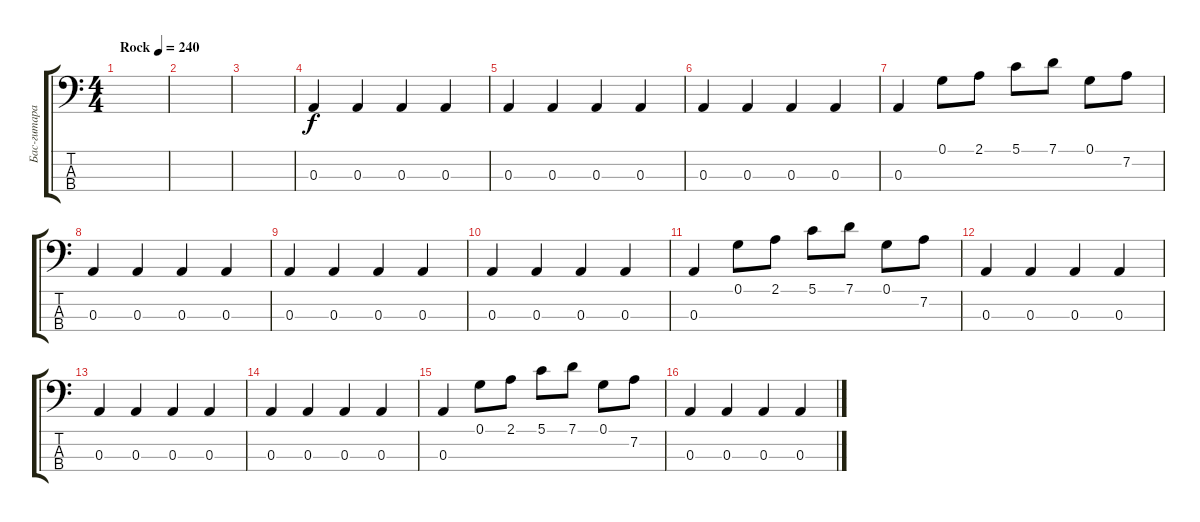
\track ("Бас-гитара" "Бас-гитара") {instrument electricbassfinger}
\staff {score tabs}
\tuning (G2 D2 A1 E1) {hide}
\ts (4 4)
\tempo (240 "Rock")
\clef f4
\ks c
|
|
|
0.3.4 0.3.4 0.3.4 0.3.4 |
0.3.4 0.3.4 0.3.4 0.3.4 |
0.3.4 0.3.4 0.3.4 0.3.4 |
0.3.4 0.1.8 2.1.8 5.1.8 7.1.8 0.1.8 7.2.8 |
0.3.4 0.3.4 0.3.4 0.3.4 |
0.3.4 0.3.4 0.3.4 0.3.4 |
0.3.4 0.3.4 0.3.4 0.3.4 |
0.3.4 0.1.8 2.1.8 5.1.8 7.1.8 0.1.8 7.2.8 |
0.3.4 0.3.4 0.3.4 0.3.4 |
0.3.4 0.3.4 0.3.4 0.3.4 |
0.3.4 0.3.4 0.3.4 0.3.4 |
0.3.4 0.1.8 2.1.8 5.1.8 7.1.8 0.1.8 7.2.8 |
0.3.4 0.3.4 0.3.4 0.3.4
